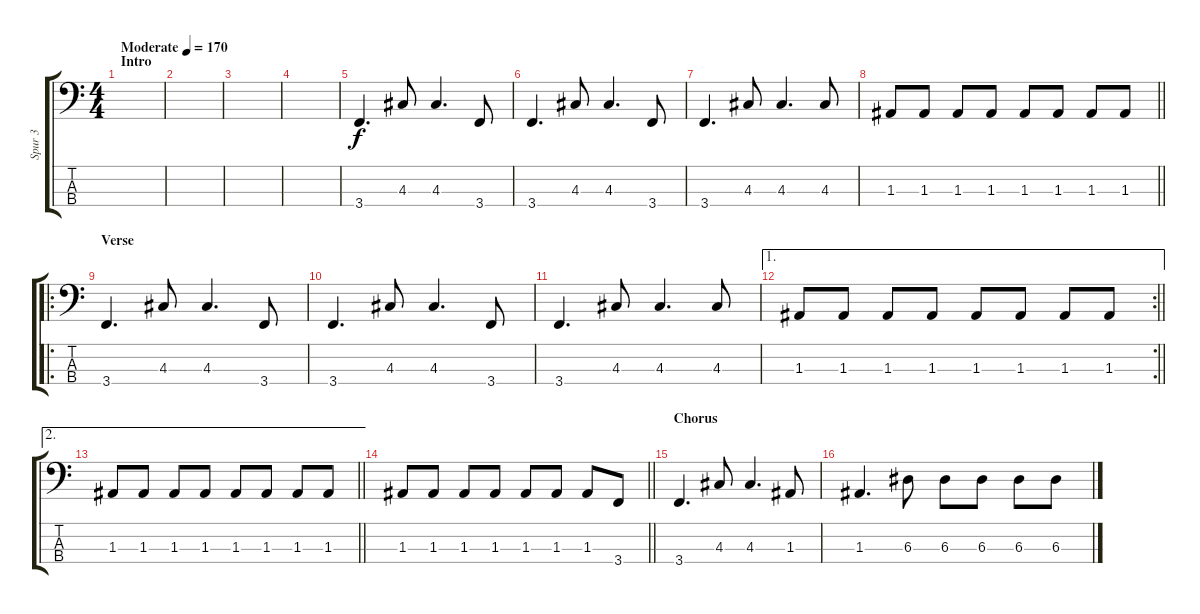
\track ("Spur 3" "Spur 3") {instrument electricbassfinger}
\staff {score tabs}
\tuning (G2 D2 A1 D1) {hide}
\ts (4 4)
\section ("" "Intro")
\tempo (170 "Moderate")
\clef f4
\ks c
|
|
|
|
3.4.4{d} 4.3.8 4.3.4{d} 3.4.8 |
3.4.4{d} 4.3.8 4.3.4{d} 3.4.8 |
3.4.4{d} 4.3.8 4.3.4{d} 4.3.8 |
\barLineRight lightlight
1.3.8 1.3.8 1.3.8 1.3.8 1.3.8 1.3.8 1.3.8 1.3.8 |
\ro
\section ("" "Verse")
3.4.4{d} 4.3.8 4.3.4{d} 3.4.8 |
3.4.4{d} 4.3.8 4.3.4{d} 3.4.8 |
3.4.4{d} 4.3.8 4.3.4{d} 4.3.8 |
\ae 1
\rc 2
\barLineRight lightlight
1.3.8 1.3.8 1.3.8 1.3.8 1.3.8 1.3.8 1.3.8 1.3.8 |
\ae 2
\barLineRight lightlight
1.3.8 1.3.8 1.3.8 1.3.8 1.3.8 1.3.8 1.3.8 1.3.8 |
\barLineRight lightlight
1.3.8 1.3.8 1.3.8 1.3.8 1.3.8 1.3.8 1.3.8 3.4.8 |
\section ("" "Chorus")
3.4.4{d} 4.3.8 4.3.4{d} 1.3.8 |
1.3.4{d} 6.3.8 6.3.8 6.3.8 6.3.8 6.3.8
